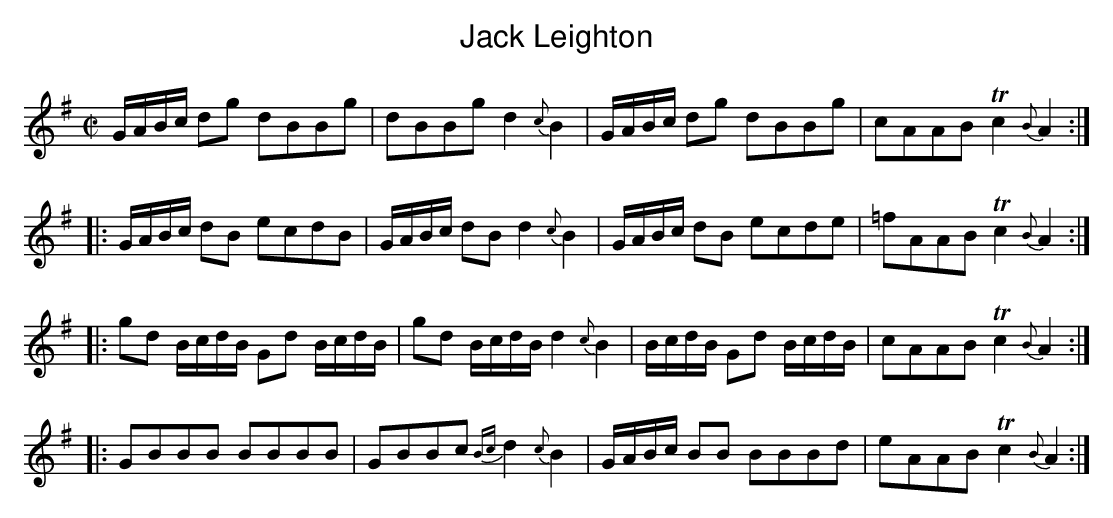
X:1
T:Jack Leighton
M:C|
L:1/8
K:G
G/A/B/c/ dg dBBg|dBBg d2 {c}B2|G/A/B/c/ dg dBBg|cAAB Tc2 {B}A2:|
|:G/A/B/c/ dB ecdB|G/A/B/c/ dB d2 {c}B2|G/A/B/c/ dB ecde|=fAAB Tc2 {B}A2:|
|:gd B/c/d/B/ Gd B/c/d/B/|gd B/c/d/B/ d2 {c}B2|B/c/d/B/ Gd B/c/d/B/|cAAB Tc2 {B}A2:|
|:GBBB BBBB|GBBc {Bc}d2 {c}B2|G/A/B/c/ BB BBBd|eAAB Tc2 {B}A2:|]
